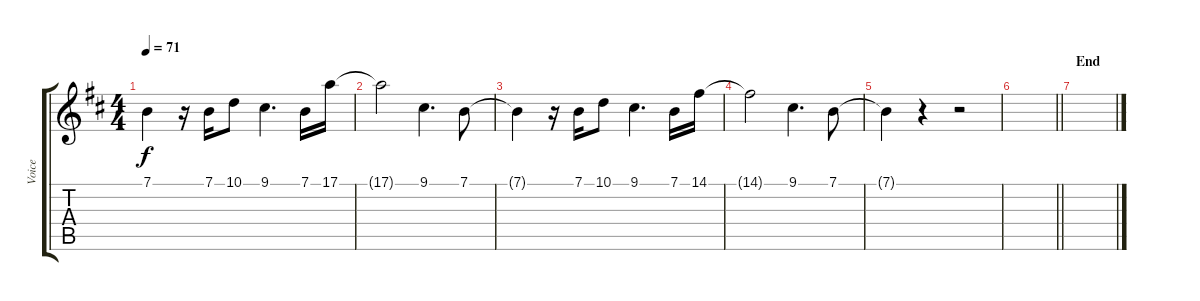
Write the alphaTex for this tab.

\track ("Voice" "Voice") {instrument clarinet}
\staff {score tabs}
\tuning (E4 B3 G3 D3 A2 E2) {hide}
\ts (4 4)
\tempo 71
\clef g2
\ks bminor
7.1{t}.4{dy f} r.16 7.1.16 10.1.8 9.1.4{d} 7.1.16 17.1.16 |
17.1{t}.2 9.1.4{d} 7.1.8 |
7.1{t}.4 r.16 7.1.16 10.1.8 9.1.4{d} 7.1.16 14.1.16 |
14.1{t}.2 9.1.4{d} 7.1.8 |
7.1{t}.4 r.4 r.2 |
\barLineRight lightlight
|
\section ("" "End")
